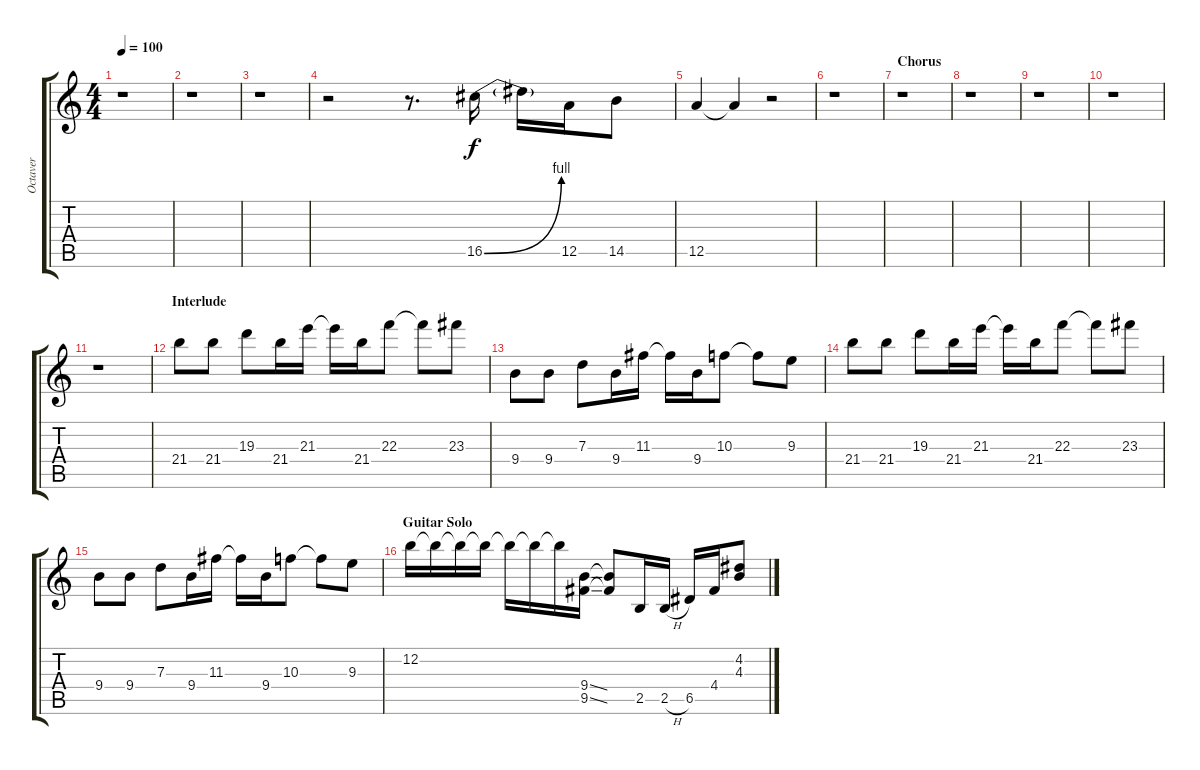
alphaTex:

\track ("Octaver" "Octaver") {instrument distortionguitar}
\staff {score tabs}
\tuning (E4 B3 G3 D3 A2 D2) {hide}
\ts (4 4)
\tempo 100
\clef g2
\ks c
r.1{dy f} |
r.1 |
r.1 |
r.2 r.8{d} 16.5{be (bend 0 0 60 4)}.16 16.5{t}.16 12.5.16 14.5.8 |
12.5.4 12.5{t}.4 r.2 |
r.1 |
\section ("" "Chorus")
r.1 |
r.1 |
r.1 |
r.1 |
r.1 |
\section ("" "Interlude")
21.4.8 21.4.8 19.3.8 21.4.16 21.3.16 21.3{t}.16 21.4.16 22.3.8 22.3{t}.8 23.3.8 |
9.4.8 9.4.8 7.3.8 9.4.16 11.3.16 11.3{t}.16 9.4.16 10.3.8 10.3{t}.8 9.3.8 |
21.4.8 21.4.8 19.3.8 21.4.16 21.3.16 21.3{t}.16 21.4.16 22.3.8 22.3{t}.8 23.3.8 |
9.4.8 9.4.8 7.3.8 9.4.16 11.3.16 11.3{t}.16 9.4.16 10.3.8 10.3{t}.8 9.3.8 |
\section ("" "Guitar Solo")
12.2.16 12.2{t}.16 12.2{t}.16 12.2{t}.16 12.2{t}.16 12.2{t}.16 12.2{t}.16 (9.4{ss} 9.5{ss}).16 (9.4{t} 9.5{t}).8 2.5.16 2.5{h}.16 6.5.16 4.4.16 (4.2 4.3).8
